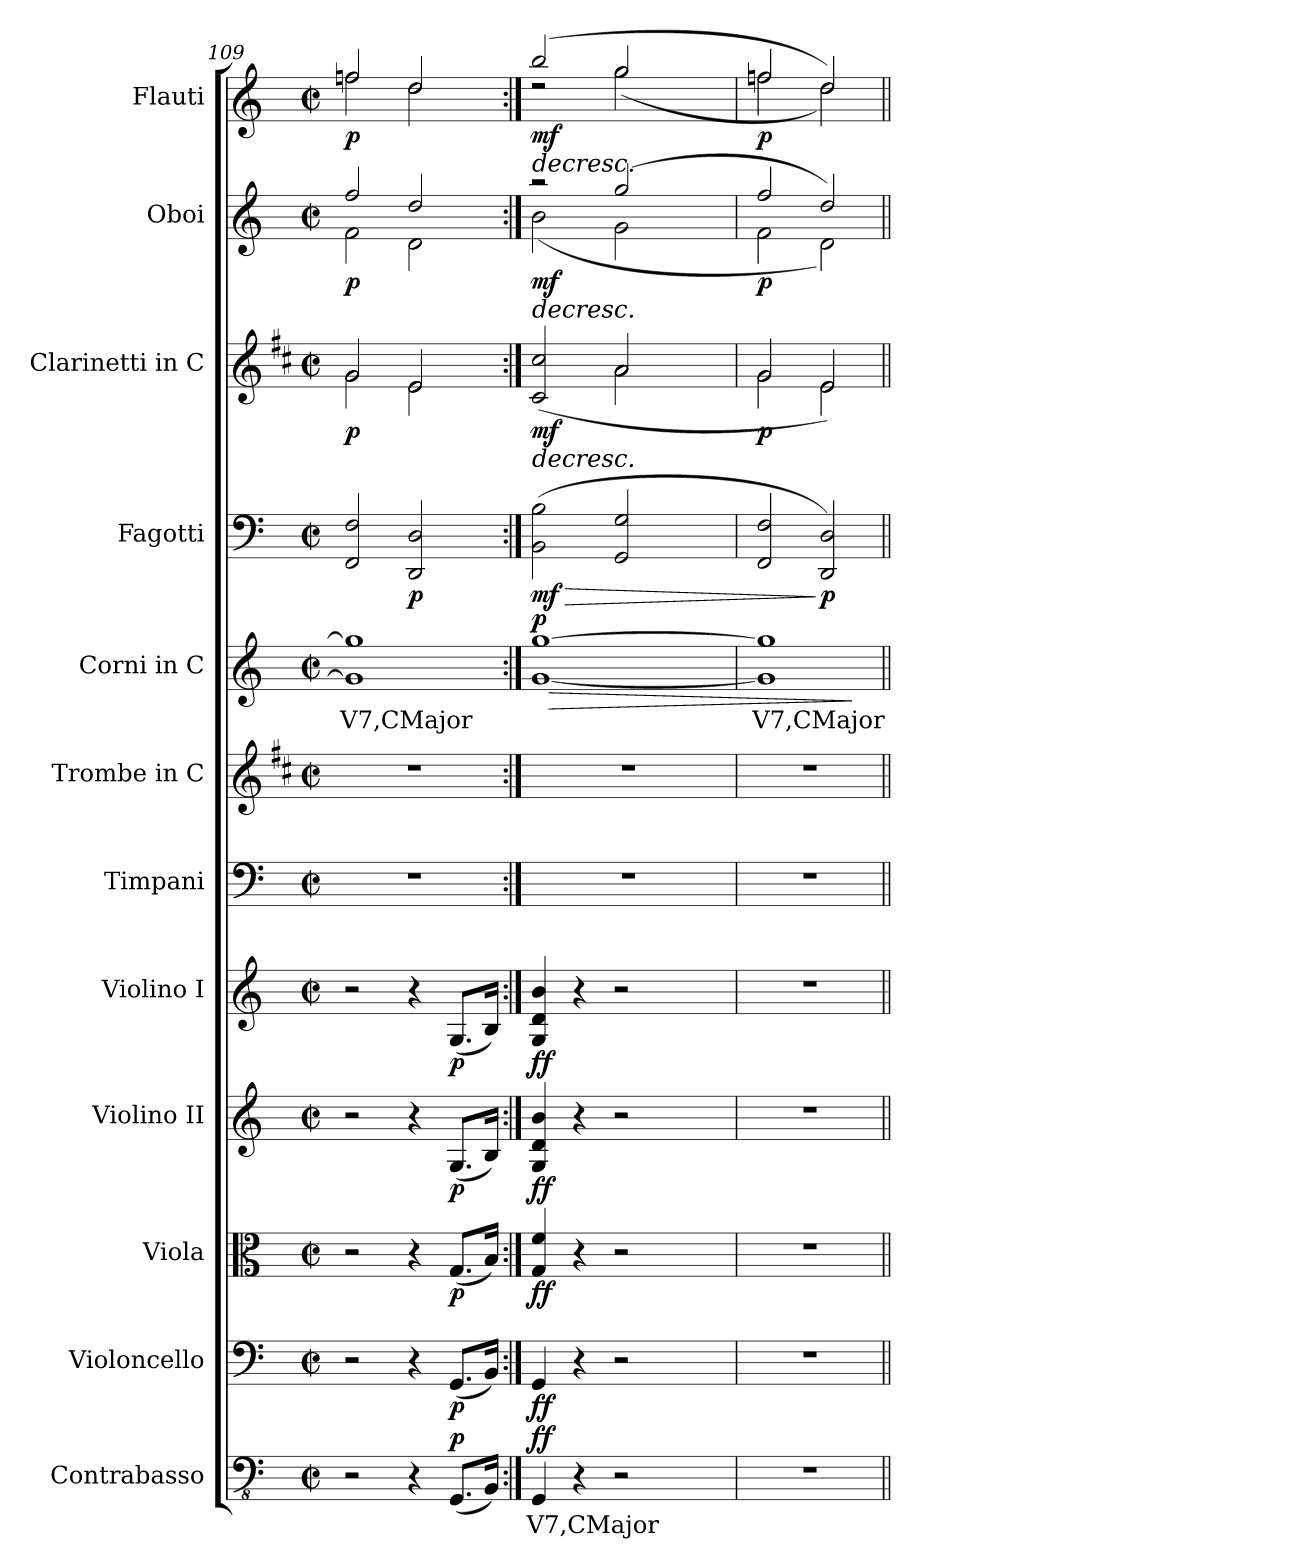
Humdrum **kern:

**kern	**text	**dynam	**kern	**dynam	**kern	**dynam	**kern	**dynam	**kern	**dynam	**kern	**kern	**kern	**text	**dynam	**kern	**dynam	**kern	**dynam	**kern	**dynam	**kern	**dynam
*part12	*part12	*part12	*part11	*part11	*part10	*part10	*part9	*part9	*part8	*part8	*part7	*part6	*part5	*part5	*part5	*part4	*part4	*part3	*part3	*part2	*part2	*part1	*part1
*staff12	*staff12	*staff12	*staff11	*staff11	*staff10	*staff10	*staff9	*staff9	*staff8	*staff8	*staff7	*staff6	*staff5	*staff5	*staff5	*staff4	*staff4	*staff3	*staff3	*staff2	*staff2	*staff1	*staff1
*I"Contrabasso	*	*	*I"Violoncello	*	*I"Viola	*	*I"Violino II	*	*I"Violino I	*	*I"Timpani	*I"Trombe in C	*I"Corni in C	*	*	*I"Fagotti	*	*I"Clarinetti in C	*	*I"Oboi	*	*I"Flauti	*
*	*	*	*	*	*	*	*	*	*	*	*I'Timp.	*I'Tr.	*I'Cor.	*	*	*I'Fag.	*	*I'Cl.	*	*I'Ob.	*	*I'Fl.	*
*clefFv4	*	*	*clefF4	*	*clefC3	*	*clefG2	*	*clefG2	*	*clefF4	*clefG2	*clefG2	*	*	*clefF4	*	*clefG2	*	*clefG2	*	*clefG2	*
*	*	*	*	*	*	*	*	*	*	*	*	*ITrd1c2	*ITrd7c12	*	*	*	*	*ITrd1c2	*	*	*	*	*
*k[]	*	*	*k[]	*	*k[]	*	*k[]	*	*k[]	*	*k[]	*k[]	*k[]	*	*	*k[]	*	*k[]	*	*k[]	*	*k[]	*
*M2/2	*	*	*M2/2	*	*M2/2	*	*M2/2	*	*M2/2	*	*M2/2	*M2/2	*M2/2	*	*	*M2/2	*	*M2/2	*	*M2/2	*	*M2/2	*
*met(c|)	*	*	*met(c|)	*	*met(c|)	*	*met(c|)	*	*met(c|)	*	*met(c|)	*met(c|)	*met(c|)	*	*	*met(c|)	*	*met(c|)	*	*met(c|)	*	*met(c|)	*
=109	=109	=109	=109	=109	=109	=109	=109	=109	=109	=109	=109	=109	=109	=109	=109	=109	=109	=109	=109	=109	=109	=109	=109
*	*	*	*	*	*	*	*	*	*	*	*	*	*	*	*	*	*	*^	*	*^	*	*^	*
!	!	!	!	!	!	!	!	!	!	!	!	!	!	!	!	!	!	!	!	!LO:DY:b	!	!	!LO:DY:b	!	!	!LO:DY:b
2r	.	.	2r	.	2r	.	2r	.	2r	.	1r	1r	1G] 1g]	V7,CMajor	.	2FF/ 2F/	.	2f/	2f\	p	2ff/	2f\	p	2ffn/	2ff\	p
!	!	!	!	!	!	!	!	!	!	!	!	!	!	!	!	!	!LO:DY:b	!	!	!	!	!	!	!	!	!
4r	.	.	4r	.	4r	.	4r	.	4r	.	.	.	.	.	.	2DD/ 2D/	p	2d/	2d\	.	2dd/	2d\	.	2dd/	2dd\	.
!	!	!LO:DY:b	!	!LO:DY:b	!	!LO:DY:b	!	!LO:DY:b	!	!LO:DY:b	!	!	!	!	!	!	!	!	!	!	!	!	!	!	!	!
(8.GGG/L	.	p	(8.GG/L	p	(8.G/L	p	(8.G/L	p	(8.G/L	p	.	.	.	.	.	.	.	.	.	.	.	.	.	.	.	.
16BBB/Jk)	.	.	16BB/Jk)	.	16B/Jk)	.	16B/Jk)	.	16B/Jk)	.	.	.	.	.	.	.	.	.	.	.	.	.	.	.	.	.
!!LO:PB:g=z	!!
=110:|!	=110:|!	=110:|!	=110:|!	=110:|!	=110:|!	=110:|!	=110:|!	=110:|!	=110:|!	=110:|!	=110:|!	=110:|!	=110:|!	=110:|!	=110:|!	=110:|!	=110:|!	=110:|!	=110:|!	=110:|!	=110:|!	=110:|!	=110:|!	=110:|!	=110:|!	=110:|!
!	!	!LO:DY:b	!	!LO:DY:b	!	!LO:DY:b	!	!LO:DY:b	!	!LO:DY:b	!	!	!	!	!LO:HP:b	!	!LO:HP:b	!	!	!LO:HP:b	!	!	!LO:HP:b	!	!	!LO:HP:b
!	!	!	!	!	!	!	!	!	!	!	!	!	!	!	!LO:DY:n=1:b	!	!LO:DY:n=1:b	!	!	!LO:DY:n=1:b	!	!	!LO:DY:n=1:b	!	!	!LO:DY:n=1:b
4GGG/	V7,CMajor	ff	4GG/	ff	4G/ 4f/	ff	4G/ 4d/ 4b/	ff	4G/ 4d/ 4b/	ff	1r	1r	[1G [1g	.	> p	(2BB\ 2B\	> mf	(2B/ 2b/	2ryy	> mf	2r	(2b\	> mf	(2bb/	2rdd	> mf
4r	.	.	4r	.	4r	.	4r	.	4r	.	.	.	.	.	.	.	.	.	.	.	.	.	.	.	.	.
2r	.	.	2r	.	2r	.	2r	.	2r	.	.	.	.	.	.	2GG/ 2G/	.	2g/	2g\	.	(2gg/	2g\	.	2gg/	(2gg\	.
=111	=111	=111	=111	=111	=111	=111	=111	=111	=111	=111	=111	=111	=111	=111	=111	=111	=111	=111	=111	=111	=111	=111	=111	=111	=111	=111
!	!	!	!	!	!	!	!	!	!	!	!	!	!	!	!	!	!	!	!	!LO:DY:b	!	!	!LO:DY:b	!	!	!LO:DY:b
1r	.	.	1r	.	1r	.	1r	.	1r	.	1r	1r	1G] 1g]	V7,CMajor	.	2FF/ 2F/	.	2f/	2f\	p	2ff/	2f\	p	2ffn/	2ff\	p
!	!	!	!	!	!	!	!	!	!	!	!	!	!	!	!	!	!LO:DY:n=1:b	!	!	!	!	!	!	!	!	!
.	.	.	.	.	.	.	.	.	.	.	.	.	.	.	.	2DD/ 2D/)	] p	2d/)	2d\	]	2dd/)	2d\)	]	2dd/)	2dd\)	]
*	*	*	*	*	*	*	*	*	*	*	*	*	*	*	*	*	*	*v	*v	*	*	*	*	*v	*v	*
*	*	*	*	*	*	*	*	*	*	*	*	*	*	*	*	*	*	*	*	*v	*v	*	*	*
.	.	.	.	.	.	.	.	.	.	.	.	.	.	.	]	.	.	.	.	.	.	.	.
=||	=||	=||	=||	=||	=||	=||	=||	=||	=||	=||	=||	=||	=||	=||	=||	=||	=||	=||	=||	=||	=||	=||	=||
*-	*-	*-	*-	*-	*-	*-	*-	*-	*-	*-	*-	*-	*-	*-	*-	*-	*-	*-	*-	*-	*-	*-	*-
